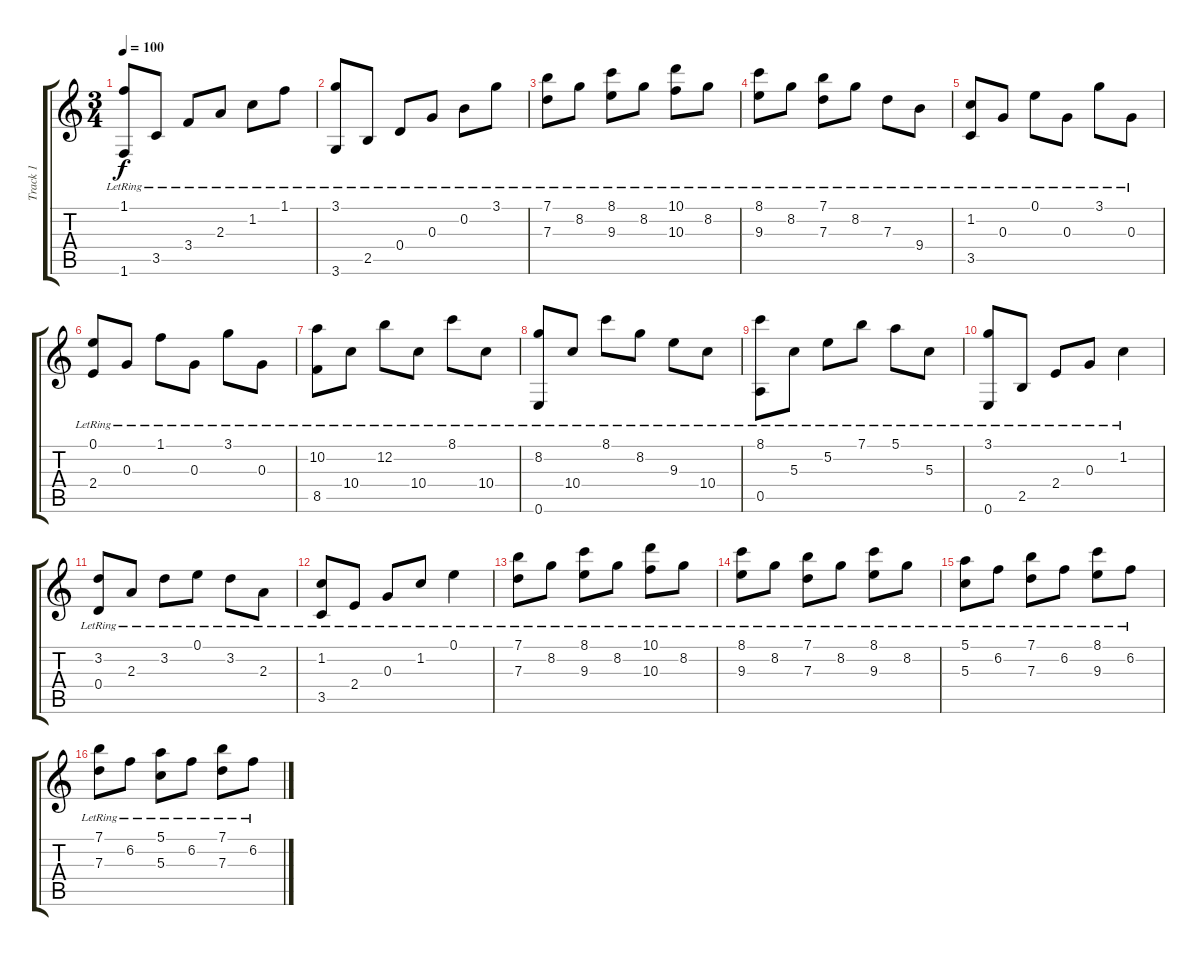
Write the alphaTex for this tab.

\track ("Track 1" "Track 1") {instrument acousticguitarnylon}
\staff {score tabs}
\tuning (E4 B3 G3 D3 A2 E2) {hide}
\ts (3 4)
\tempo 100
\clef g2
\ks c
(1.1{lr} 1.6{lr}).8{dy f} 3.5{lr}.8 3.4{lr}.8 2.3{lr}.8 1.2{lr}.8 1.1{lr}.8 |
(3.1{lr} 3.6{lr}).8 2.5{lr}.8 0.4{lr}.8 0.3{lr}.8 0.2{lr}.8 3.1{lr}.8 |
(7.1{lr} 7.3{lr}).8 8.2{lr}.8 (8.1{lr} 9.3{lr}).8 8.2{lr}.8 (10.1{lr} 10.3{lr}).8 8.2{lr}.8 |
(8.1{lr} 9.3{lr}).8 8.2{lr}.8 (7.1{lr} 7.3{lr}).8 8.2{lr}.8 7.3{lr}.8 9.4{lr}.8 |
(1.2{lr} 3.5{lr}).8 0.3{lr}.8 0.1{lr}.8 0.3{lr}.8 3.1{lr}.8 0.3{lr}.8 |
(0.1{lr} 2.4{lr}).8 0.3{lr}.8 1.1{lr}.8 0.3{lr}.8 3.1{lr}.8 0.3{lr}.8 |
(10.2{lr} 8.5{lr}).8 10.4{lr}.8 12.2{lr}.8 10.4{lr}.8 8.1{lr}.8 10.4{lr}.8 |
(8.2{lr} 0.6{lr}).8 10.4{lr}.8 8.1{lr}.8 8.2{lr}.8 9.3{lr}.8 10.4{lr}.8 |
(8.1{lr} 0.5{lr}).8 5.3{lr}.8 5.2{lr}.8 7.1{lr}.8 5.1{lr}.8 5.3{lr}.8 |
(3.1{lr} 0.6{lr}).8 2.5{lr}.8 2.4{lr}.8 0.3{lr}.8 1.2{lr}.4 |
(3.2{lr} 0.4{lr}).8 2.3{lr}.8 3.2{lr}.8 0.1{lr}.8 3.2{lr}.8 2.3{lr}.8 |
(1.2{lr} 3.5{lr}).8 2.4{lr}.8 0.3{lr}.8 1.2{lr}.8 0.1{lr}.4 |
(7.1{lr} 7.3{lr}).8 8.2{lr}.8 (8.1{lr} 9.3{lr}).8 8.2{lr}.8 (10.1{lr} 10.3{lr}).8 8.2{lr}.8 |
(8.1{lr} 9.3{lr}).8 8.2{lr}.8 (7.1{lr} 7.3{lr}).8 8.2{lr}.8 (8.1{lr} 9.3{lr}).8 8.2{lr}.8 |
(5.1{lr} 5.3{lr}).8 6.2{lr}.8 (7.1{lr} 7.3{lr}).8 6.2{lr}.8 (8.1{lr} 9.3{lr}).8 6.2{lr}.8 |
(7.1{lr} 7.3{lr}).8 6.2{lr}.8 (5.1{lr} 5.3{lr}).8 6.2{lr}.8 (7.1{lr} 7.3{lr}).8 6.2{lr}.8
